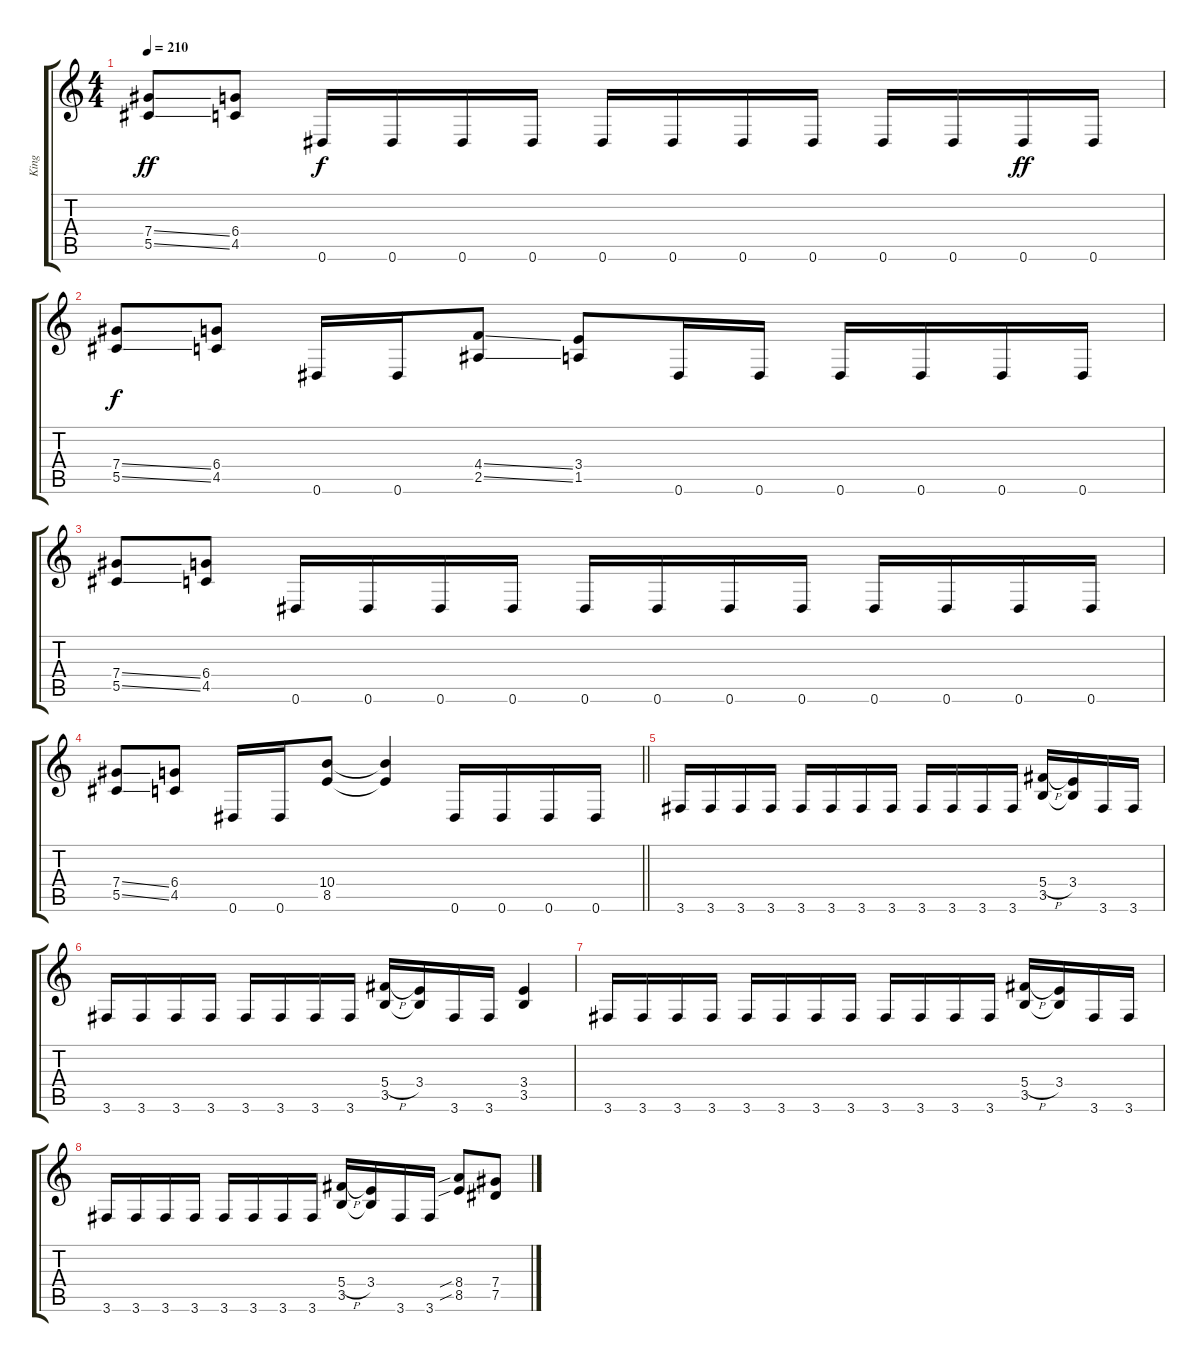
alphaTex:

\track ("King" "King") {instrument distortionguitar}
\staff {score tabs}
\tuning (Eb4 Bb3 Gb3 Db3 Ab2 Eb2) {hide}
\ts (4 4)
\tempo 210
\clef g2
\ks c
(7.4{ss} 5.5{ss}).8{dy ff} (6.4 4.5).8 0.6.16{dy f} 0.6.16 0.6.16 0.6.16 0.6.16 0.6.16 0.6.16 0.6.16 0.6.16 0.6.16 0.6.16{dy ff} 0.6.16 |
(7.4{ss} 5.5{ss}).8{dy f} (6.4 4.5).8 0.6.16 0.6.16 (4.4{ss} 2.5{ss}).8 (3.4 1.5).8 0.6.16 0.6.16 0.6.16 0.6.16 0.6.16 0.6.16 |
(7.4{ss} 5.5{ss}).8 (6.4 4.5).8 0.6.16 0.6.16 0.6.16 0.6.16 0.6.16 0.6.16 0.6.16 0.6.16 0.6.16 0.6.16 0.6.16 0.6.16 |
\barLineRight lightlight
(7.4{ss} 5.5{ss}).8 (6.4 4.5).8 0.6.16 0.6.16 (10.4 8.5).8 (10.4{t} 8.5{t}).4 0.6.16 0.6.16 0.6.16 0.6.16 |
3.6.16 3.6.16 3.6.16 3.6.16 3.6.16 3.6.16 3.6.16 3.6.16 3.6.16 3.6.16 3.6.16 3.6.16 (5.4{h} 3.5).16 (3.4 3.5{t}).16 3.6.16 3.6.16 |
3.6.16 3.6.16 3.6.16 3.6.16 3.6.16 3.6.16 3.6.16 3.6.16 (5.4{h} 3.5).16 (3.4 3.5{t}).16 3.6.16 3.6.16 (3.4 3.5).4 |
3.6.16 3.6.16 3.6.16 3.6.16 3.6.16 3.6.16 3.6.16 3.6.16 3.6.16 3.6.16 3.6.16 3.6.16 (5.4{h} 3.5).16 (3.4 3.5{t}).16 3.6.16 3.6.16 |
3.6.16 3.6.16 3.6.16 3.6.16 3.6.16 3.6.16 3.6.16 3.6.16 (5.4{h} 3.5).16 (3.4 3.5{t}).16 3.6.16 3.6.16 (8.4{sib} 8.5{sib}).8 (7.4 7.5).8
